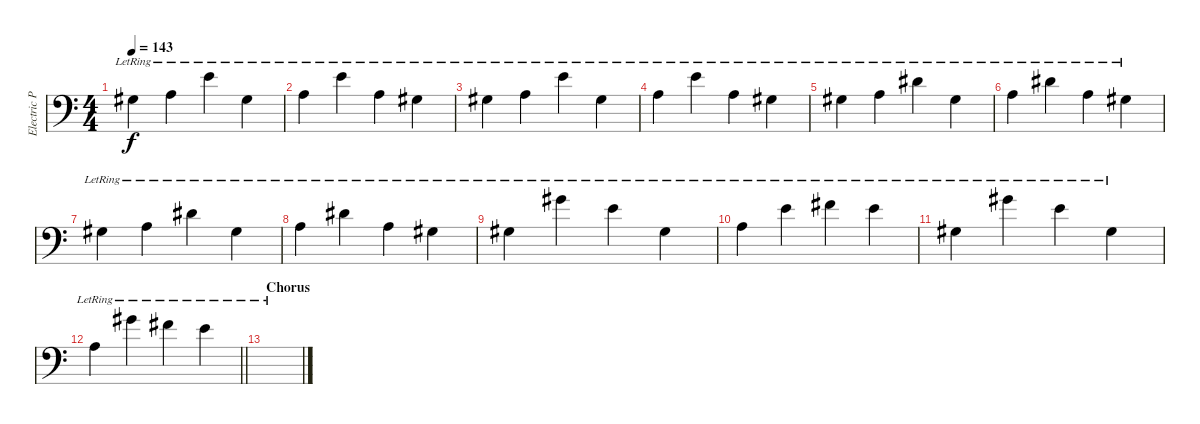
\track ("Electric Piano (Staff 2)" "Electric P") {instrument electricgrandpiano}
\staff {score}
\tuning (E4 B3 G3 D3 A2 E2 B1) {hide}
\ts (4 4)
\tempo 143
\clef f4
\ks c
1.3{lr}.4{dy f} 2.3{lr}.4 0.1{lr}.4 1.3{lr}.4 |
2.3{lr}.4 0.1{lr}.4 2.3{lr}.4 1.3{lr}.4 |
1.3{lr}.4 2.3{lr}.4 0.1{lr}.4 1.3{lr}.4 |
2.3{lr}.4 0.1{lr}.4 2.3{lr}.4 1.3{lr}.4 |
1.3{lr}.4 2.3{lr}.4 4.2{lr}.4 1.3{lr}.4 |
2.3{lr}.4 4.2{lr}.4 2.3{lr}.4 1.3{lr}.4 |
1.3{lr}.4 2.3{lr}.4 4.2{lr}.4 1.3{lr}.4 |
2.3{lr}.4 4.2{lr}.4 2.3{lr}.4 1.3{lr}.4 |
1.3{lr}.4 4.1{lr}.4 0.1{lr}.4 1.3{lr}.4 |
2.3{lr}.4 0.1{lr}.4 2.1{lr}.4 0.1{lr}.4 |
1.3{lr}.4 4.1{lr}.4 0.1{lr}.4 1.3{lr}.4 |
\barLineRight lightlight
2.3{lr}.4 4.1{lr}.4 2.1{lr}.4 0.1{lr}.4 |
\section ("" "Chorus")
